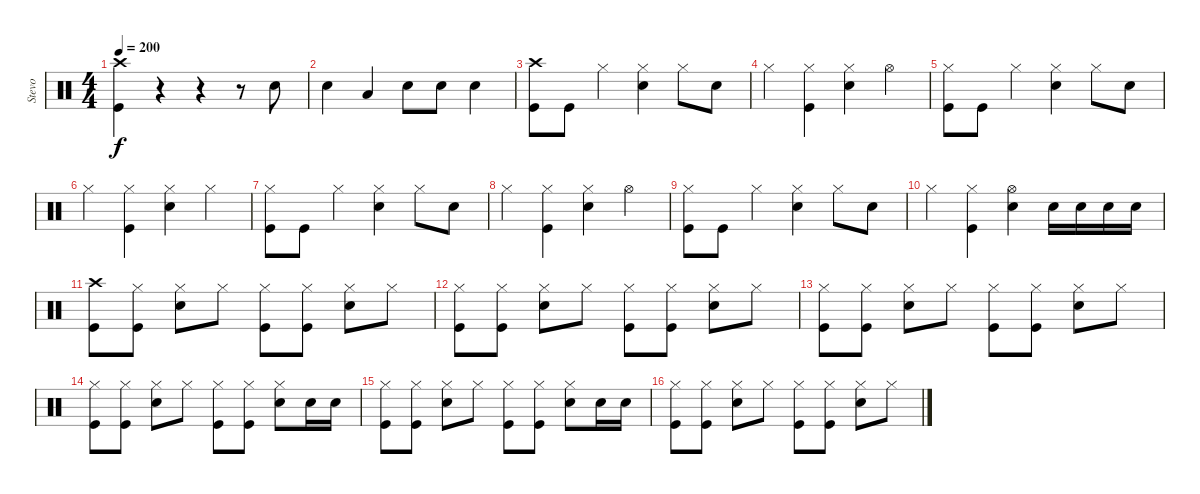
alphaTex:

\track ("Stevo" "Stevo") {instrument percussion}
\staff {score}
\articulation defaults
\ts (4 4)
\tempo 200
\clef neutral
\ks c
("Crash high (hit)" "Kick (hit)").4{dy f} r.4 r.4 r.8 "Electric Snare (hit)".8 |
"Electric Snare (hit)".4 "Low Tom (hit)".4 "Electric Snare (hit)".8 "Electric Snare (hit)".8 "Electric Snare (hit)".4 |
("Crash high (hit)" "Kick (hit)").8 "Kick (hit)".8 "Hi-Hat (closed)".4 ("Hi-Hat (closed)" "Electric Snare (hit)").4 "Hi-Hat (closed)".8 "Electric Snare (hit)".8 |
"Hi-Hat (closed)".4 ("Hi-Hat (closed)" "Kick (hit)").4 ("Hi-Hat (closed)" "Electric Snare (hit)").4 "Hi-Hat (open)".4 |
("Hi-Hat (closed)" "Kick (hit)").8 "Kick (hit)".8 "Hi-Hat (closed)".4 ("Hi-Hat (closed)" "Electric Snare (hit)").4 "Hi-Hat (closed)".8 "Electric Snare (hit)".8 |
"Hi-Hat (closed)".4 ("Hi-Hat (closed)" "Kick (hit)").4 ("Hi-Hat (closed)" "Electric Snare (hit)").4 "Hi-Hat (closed)".4 |
("Hi-Hat (closed)" "Kick (hit)").8 "Kick (hit)".8 "Hi-Hat (closed)".4 ("Hi-Hat (closed)" "Electric Snare (hit)").4 "Hi-Hat (closed)".8 "Electric Snare (hit)".8 |
"Hi-Hat (closed)".4 ("Hi-Hat (closed)" "Kick (hit)").4 ("Hi-Hat (closed)" "Electric Snare (hit)").4 "Hi-Hat (open)".4 |
("Hi-Hat (closed)" "Kick (hit)").8 "Kick (hit)".8 "Hi-Hat (closed)".4 ("Hi-Hat (closed)" "Electric Snare (hit)").4 "Hi-Hat (closed)".8 "Electric Snare (hit)".8 |
"Hi-Hat (closed)".4 ("Hi-Hat (closed)" "Kick (hit)").4 ("Hi-Hat (open)" "Electric Snare (hit)").4 "Electric Snare (hit)".16 "Electric Snare (hit)".16 "Electric Snare (hit)".16 "Electric Snare (hit)".16 |
("Crash high (hit)" "Kick (hit)").8 ("Hi-Hat (closed)" "Kick (hit)").8 ("Hi-Hat (closed)" "Electric Snare (hit)").8 "Hi-Hat (closed)".8 ("Hi-Hat (closed)" "Kick (hit)").8 ("Hi-Hat (closed)" "Kick (hit)").8 ("Hi-Hat (closed)" "Electric Snare (hit)").8 "Hi-Hat (closed)".8 |
("Hi-Hat (closed)" "Kick (hit)").8 ("Hi-Hat (closed)" "Kick (hit)").8 ("Hi-Hat (closed)" "Electric Snare (hit)").8 "Hi-Hat (closed)".8 ("Hi-Hat (closed)" "Kick (hit)").8 ("Hi-Hat (closed)" "Kick (hit)").8 ("Hi-Hat (closed)" "Electric Snare (hit)").8 "Hi-Hat (closed)".8 |
("Hi-Hat (closed)" "Kick (hit)").8 ("Hi-Hat (closed)" "Kick (hit)").8 ("Hi-Hat (closed)" "Electric Snare (hit)").8 "Hi-Hat (closed)".8 ("Hi-Hat (closed)" "Kick (hit)").8 ("Hi-Hat (closed)" "Kick (hit)").8 ("Hi-Hat (closed)" "Electric Snare (hit)").8 "Hi-Hat (closed)".8 |
("Hi-Hat (closed)" "Kick (hit)").8 ("Hi-Hat (closed)" "Kick (hit)").8 ("Hi-Hat (closed)" "Electric Snare (hit)").8 "Hi-Hat (closed)".8 ("Hi-Hat (closed)" "Kick (hit)").8 ("Hi-Hat (closed)" "Kick (hit)").8 ("Hi-Hat (closed)" "Electric Snare (hit)").8 "Electric Snare (hit)".16 "Electric Snare (hit)".16 |
("Hi-Hat (closed)" "Kick (hit)").8 ("Hi-Hat (closed)" "Kick (hit)").8 ("Hi-Hat (closed)" "Electric Snare (hit)").8 "Hi-Hat (closed)".8 ("Hi-Hat (closed)" "Kick (hit)").8 ("Hi-Hat (closed)" "Kick (hit)").8 ("Hi-Hat (closed)" "Electric Snare (hit)").8 "Electric Snare (hit)".16 "Electric Snare (hit)".16 |
("Hi-Hat (closed)" "Kick (hit)").8 ("Hi-Hat (closed)" "Kick (hit)").8 ("Hi-Hat (closed)" "Electric Snare (hit)").8 "Hi-Hat (closed)".8 ("Hi-Hat (closed)" "Kick (hit)").8 ("Hi-Hat (closed)" "Kick (hit)").8 ("Hi-Hat (closed)" "Electric Snare (hit)").8 "Hi-Hat (closed)".8
